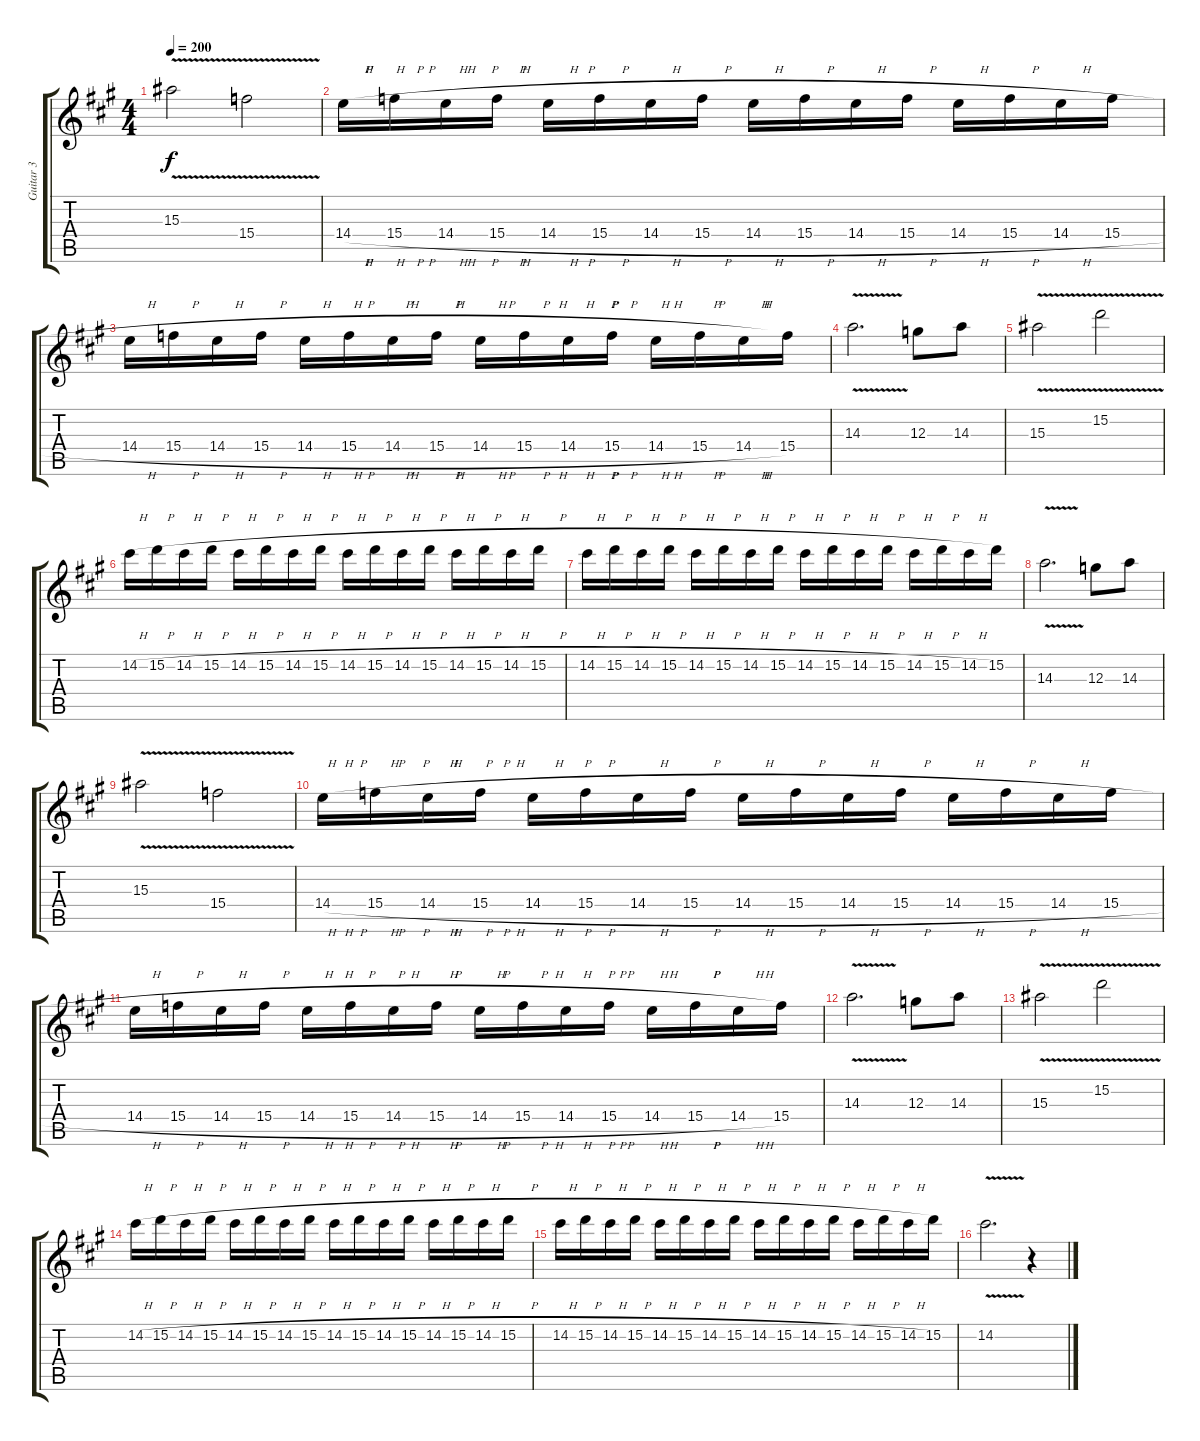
\track ("Guitar 3" "Guitar 3") {instrument distortionguitar}
\staff {score tabs}
\tuning (E4 B3 G3 D3 A2 E2) {hide}
\ts (4 4)
\tempo 200
\clef g2
\ks f#minor
15.3{v}.2{dy f} 15.4{v}.2 |
14.4{h}.16 15.4{h}.16 14.4{h}.16 15.4{h}.16 14.4{h}.16 15.4{h}.16 14.4{h}.16 15.4{h}.16 14.4{h}.16 15.4{h}.16 14.4{h}.16 15.4{h}.16 14.4{h}.16 15.4{h}.16 14.4{h}.16 15.4{h}.16 |
14.4{h}.16 15.4{h}.16 14.4{h}.16 15.4{h}.16 14.4{h}.16 15.4{h}.16 14.4{h}.16 15.4{h}.16 14.4{h}.16 15.4{h}.16 14.4{h}.16 15.4{h}.16 14.4{h}.16 15.4{h}.16 14.4{h}.16 15.4.16 |
14.3{v}.2{d} 12.3.8 14.3.8 |
15.3{v}.2 15.2{v}.2 |
14.2{h}.16 15.2{h}.16 14.2{h}.16 15.2{h}.16 14.2{h}.16 15.2{h}.16 14.2{h}.16 15.2{h}.16 14.2{h}.16 15.2{h}.16 14.2{h}.16 15.2{h}.16 14.2{h}.16 15.2{h}.16 14.2{h}.16 15.2{h}.16 |
14.2{h}.16 15.2{h}.16 14.2{h}.16 15.2{h}.16 14.2{h}.16 15.2{h}.16 14.2{h}.16 15.2{h}.16 14.2{h}.16 15.2{h}.16 14.2{h}.16 15.2{h}.16 14.2{h}.16 15.2{h}.16 14.2{h}.16 15.2.16 |
14.3{v}.2{d} 12.3.8 14.3.8 |
15.3{v}.2 15.4{v}.2 |
14.4{h}.16 15.4{h}.16 14.4{h}.16 15.4{h}.16 14.4{h}.16 15.4{h}.16 14.4{h}.16 15.4{h}.16 14.4{h}.16 15.4{h}.16 14.4{h}.16 15.4{h}.16 14.4{h}.16 15.4{h}.16 14.4{h}.16 15.4{h}.16 |
14.4{h}.16 15.4{h}.16 14.4{h}.16 15.4{h}.16 14.4{h}.16 15.4{h}.16 14.4{h}.16 15.4{h}.16 14.4{h}.16 15.4{h}.16 14.4{h}.16 15.4{h}.16 14.4{h}.16 15.4{h}.16 14.4{h}.16 15.4.16 |
14.3{v}.2{d} 12.3.8 14.3.8 |
15.3{v}.2 15.2{v}.2 |
14.2{h}.16 15.2{h}.16 14.2{h}.16 15.2{h}.16 14.2{h}.16 15.2{h}.16 14.2{h}.16 15.2{h}.16 14.2{h}.16 15.2{h}.16 14.2{h}.16 15.2{h}.16 14.2{h}.16 15.2{h}.16 14.2{h}.16 15.2{h}.16 |
14.2{h}.16 15.2{h}.16 14.2{h}.16 15.2{h}.16 14.2{h}.16 15.2{h}.16 14.2{h}.16 15.2{h}.16 14.2{h}.16 15.2{h}.16 14.2{h}.16 15.2{h}.16 14.2{h}.16 15.2{h}.16 14.2{h}.16 15.2.16 |
14.2{v}.2{d volume 2} r.4
